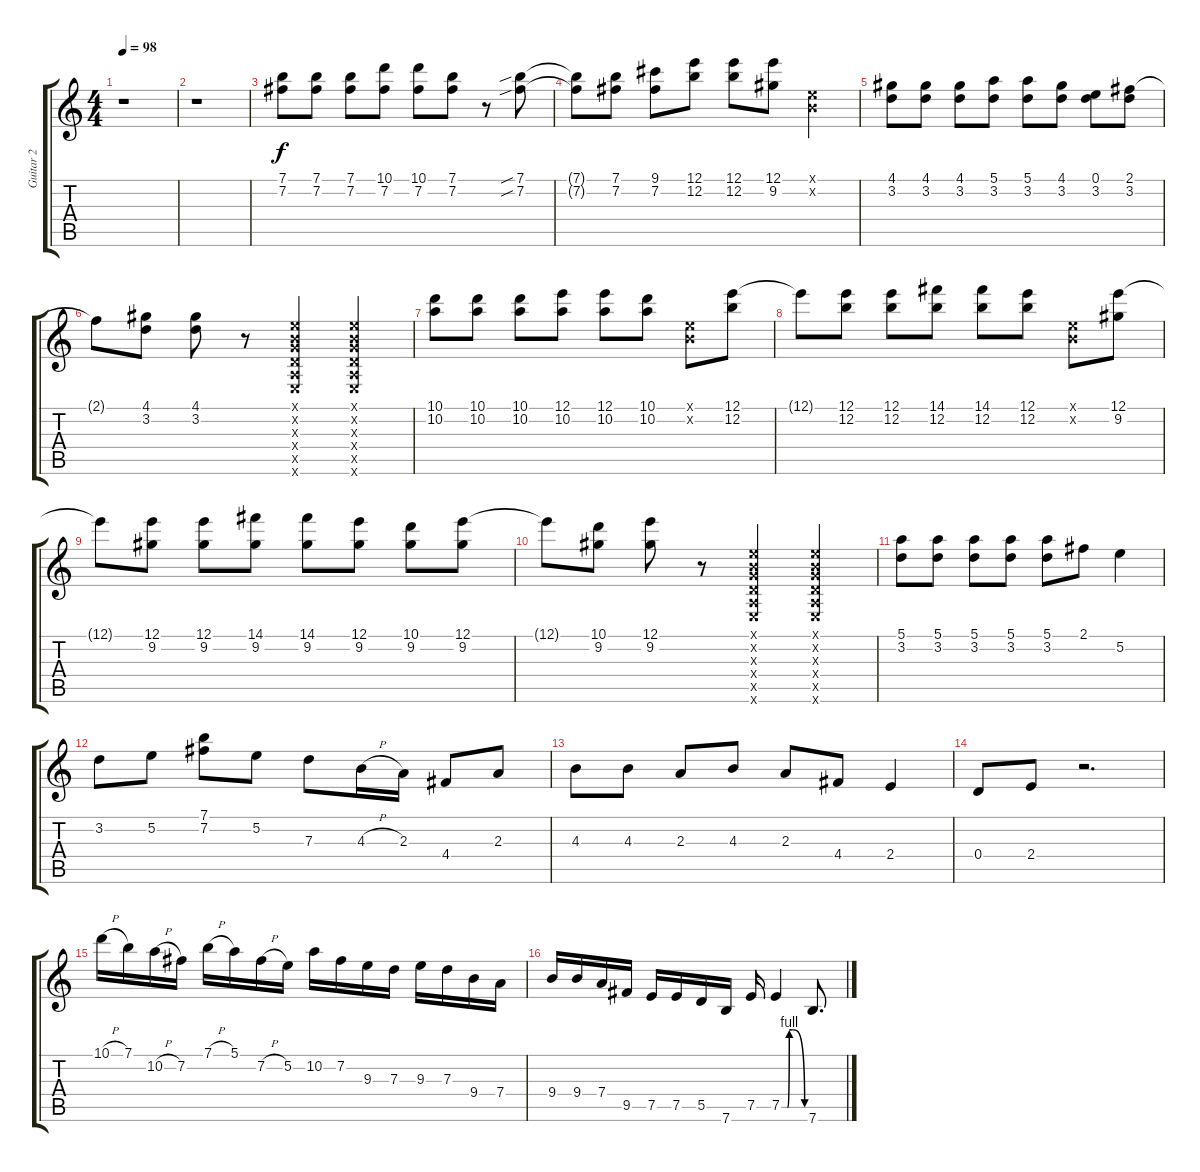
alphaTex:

\track ("Guitar 2" "Guitar 2") {instrument acousticguitarsteel}
\staff {score tabs}
\tuning (E4 B3 G3 D3 A2 E2) {hide}
\ts (4 4)
\tempo 98
\clef g2
\ks c
r.1{dy f} |
r.1 |
(7.1 7.2).8 (7.1 7.2).8 (7.1 7.2).8 (10.1 7.2).8 (10.1 7.2).8 (7.1 7.2).8 r.8 (7.1{sib} 7.2{sib}).8 |
(7.1{t} 7.2{t}).8 (7.1 7.2).8 (9.1 7.2).8 (12.1 12.2).8 (12.1 12.2).8 (12.1 9.2).8 (0.1{x} 0.2{x}).4 |
(4.1 3.2).8 (4.1 3.2).8 (4.1 3.2).8 (5.1 3.2).8 (5.1 3.2).8 (4.1 3.2).8 (0.1 3.2).8 (2.1 3.2).8 |
2.1{t}.8 (4.1 3.2).8 (4.1 3.2).8 r.8 (0.1{x} 0.2{x} 0.3{x} 0.4{x} 0.5{x} 0.6{x}).4 (0.1{x} 0.2{x} 0.3{x} 0.4{x} 0.5{x} 0.6{x}).4 |
(10.1 10.2).8 (10.1 10.2).8 (10.1 10.2).8 (12.1 10.2).8 (12.1 10.2).8 (10.1 10.2).8 (0.1{x} 0.2{x}).8 (12.1 12.2).8 |
12.1{t}.8 (12.1 12.2).8 (12.1 12.2).8 (14.1 12.2).8 (14.1 12.2).8 (12.1 12.2).8 (0.1{x} 0.2{x}).8 (12.1 9.2).8 |
12.1{t}.8 (12.1 9.2).8 (12.1 9.2).8 (14.1 9.2).8 (14.1 9.2).8 (12.1 9.2).8 (10.1 9.2).8 (12.1 9.2).8 |
12.1{t}.8 (10.1 9.2).8 (12.1 9.2).8 r.8 (0.1{x} 0.2{x} 0.3{x} 0.4{x} 0.5{x} 0.6{x}).4 (0.1{x} 0.2{x} 0.3{x} 0.4{x} 0.5{x} 0.6{x}).4 |
(5.1 3.2).8 (5.1 3.2).8 (5.1 3.2).8 (5.1 3.2).8 (5.1 3.2).8 2.1.8 5.2.4 |
3.2.8 5.2.8 (7.1 7.2).8 5.2.8 7.3.8 4.3{h}.16 2.3.16 4.4.8 2.3.8 |
4.3.8 4.3.8 2.3.8 4.3.8 2.3.8 4.4.8 2.4.4 |
0.4.8 2.4.8 r.2{d} |
10.1{h}.16 7.1.16 10.2{h}.16 7.2.16 7.1{h}.16 5.1.16 7.2{h}.16 5.2.16 10.2.16 7.2.16 9.3.16 7.3.16 9.3.16 7.3.16 9.4.16 7.4.16 |
9.4.16 9.4.16 7.4.16 9.5.16 7.5.16 7.5.16 5.5.16 7.6.16 7.5.16 7.5{be (custom 0 0 15 0 20 4 28 4 30 4 60 0)}.4 7.6.8{d}
